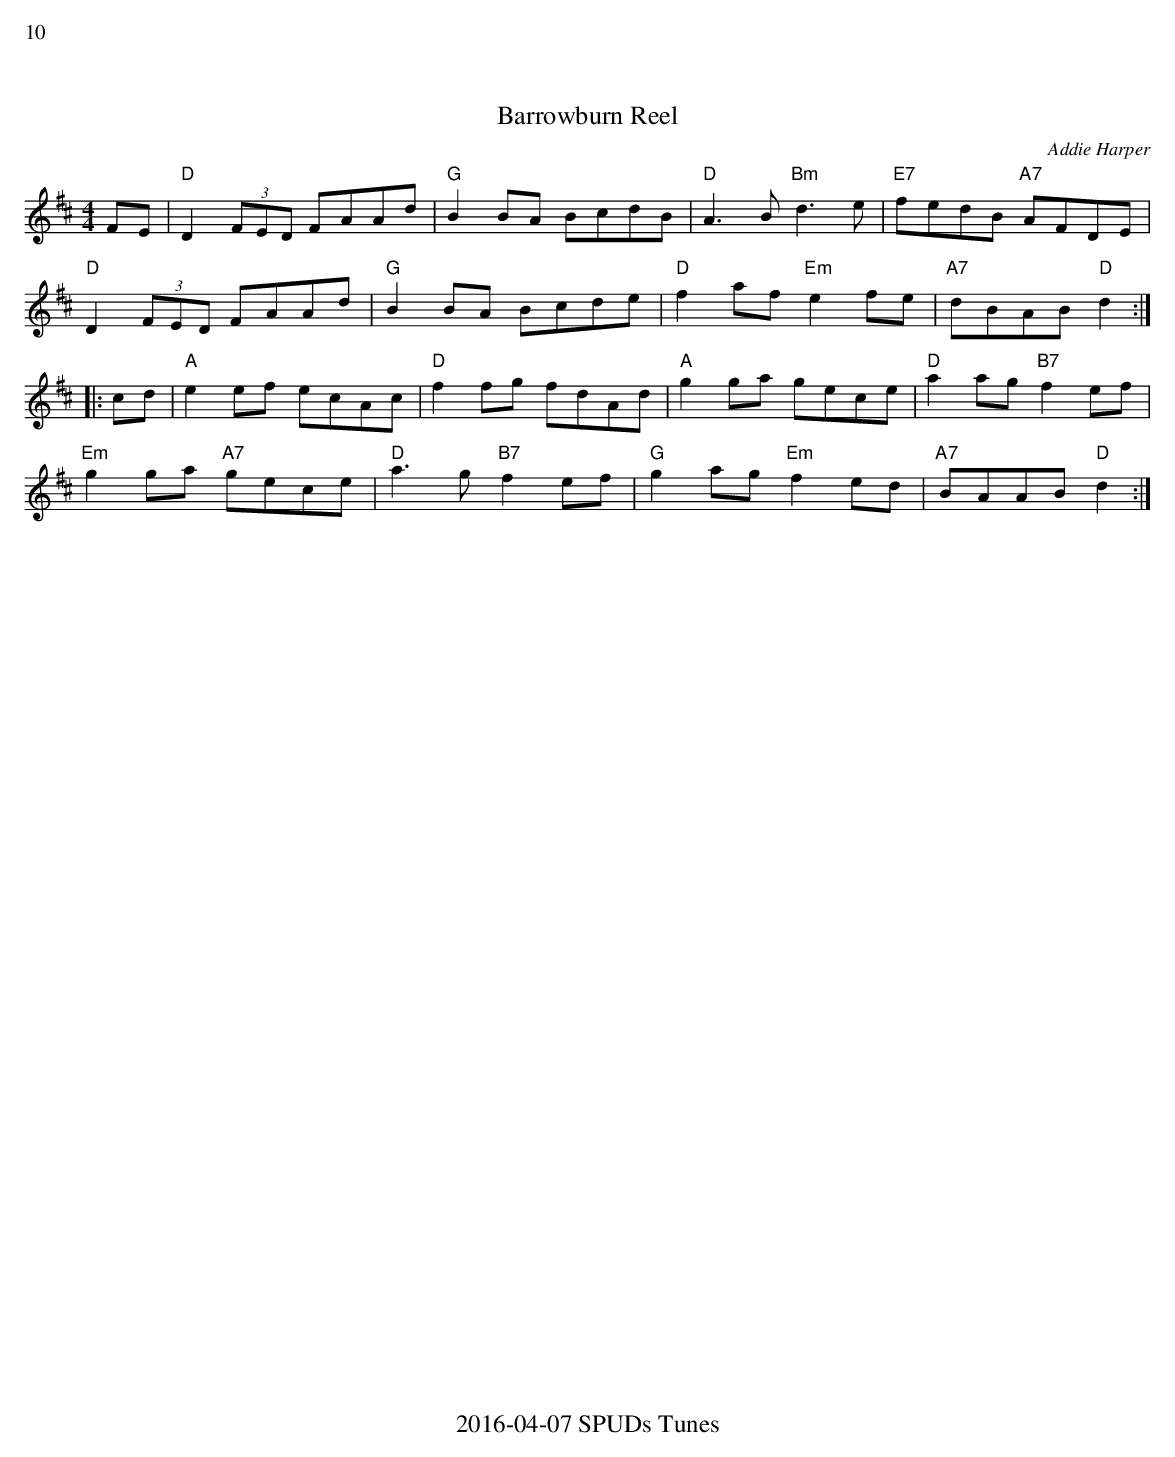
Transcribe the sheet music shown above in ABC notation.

X:1
%%text 10
T:Barrowburn Reel
M:4/4
L:1/8
C:Addie Harper
K:D
FE|"D"D2 (3FED FAAd|"G"B2 BA BcdB|"D"A3B "Bm"d3e|"E7"fedB "A7"AFDE|
"D"D2 (3FED FAAd|"G"B2 BA Bcde|"D"f2af "Em"e2fe|"A7"dBAB "D"d2:|
|:cd|"A"e2 ef ecAc|"D"f2  fg fdAd|"A"g2 ga gece|"D"a2 ag "B7"f2 ef|
"Em"g2 ga "A7"gece|"D"a3g "B7"f2 ef|"G"g2ag "Em"f2ed|"A7"BAAB "D"d2:|
